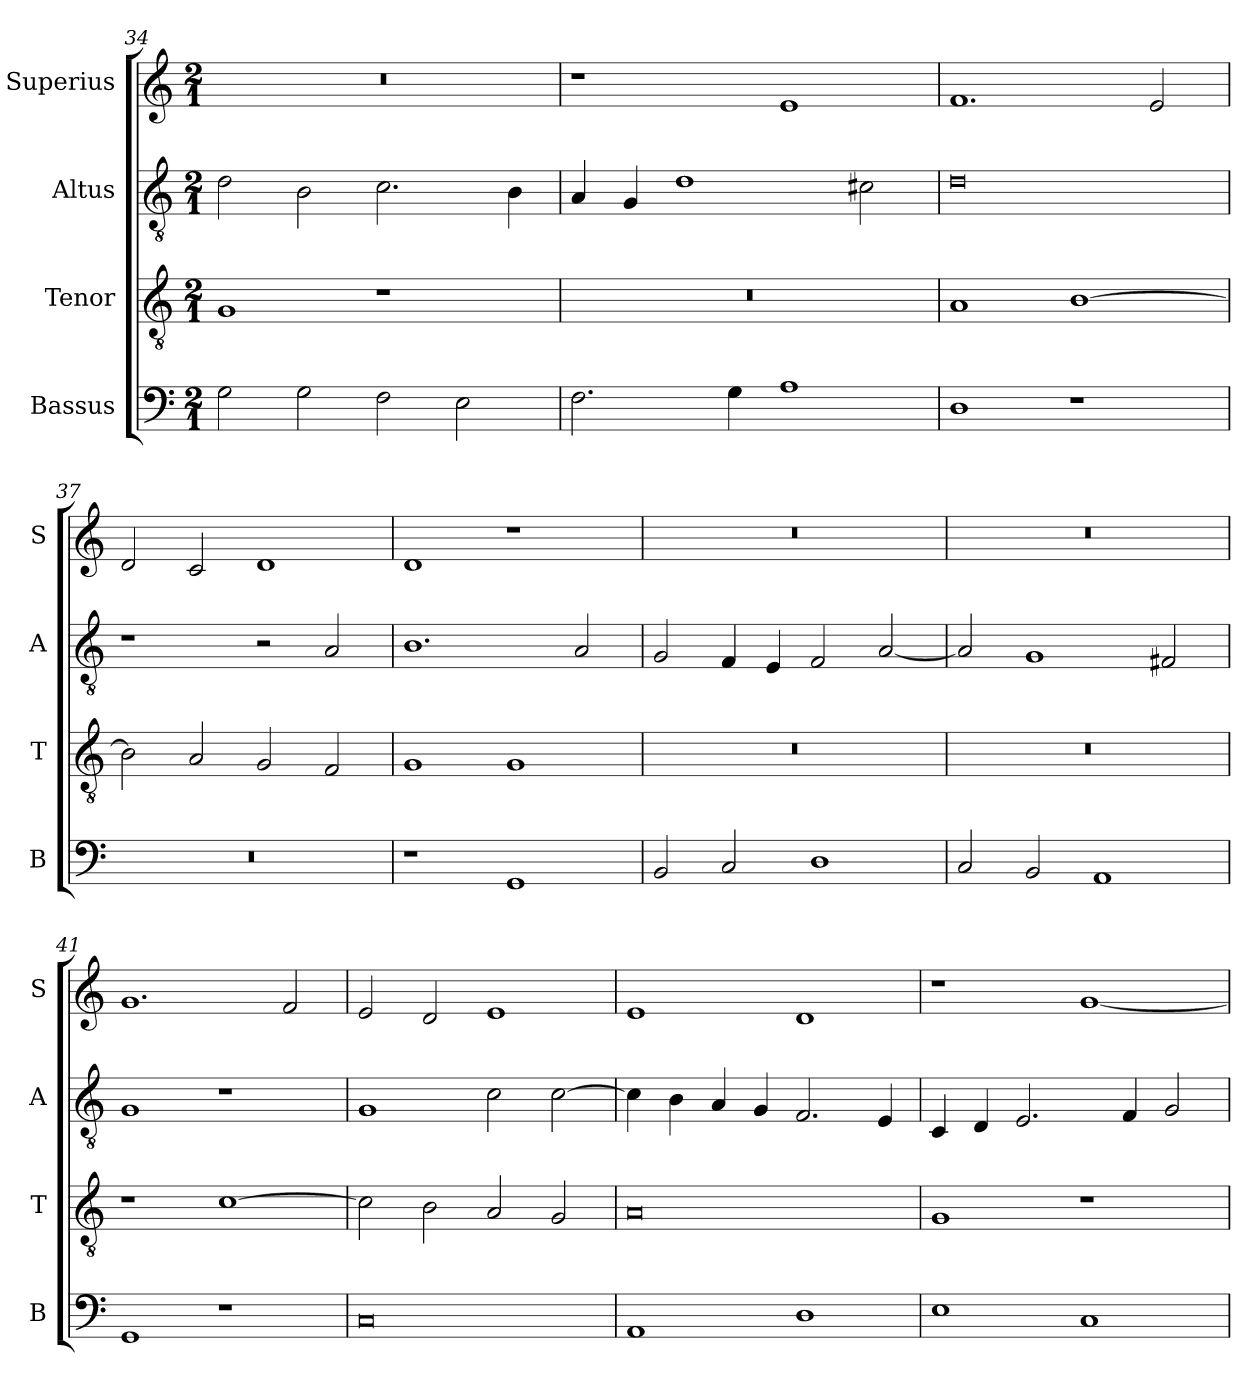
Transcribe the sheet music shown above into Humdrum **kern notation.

**kern	**kern	**kern	**kern
*part4	*part3	*part2	*part1
*staff4	*staff3	*staff2	*staff1
*I"Bassus	*I"Tenor	*I"Altus	*I"Superius
*I'B	*I'T	*I'A	*I'S
*clefF4	*clefGv2	*clefGv2	*clefG2
*k[]	*k[]	*k[]	*k[]
*C:	*C:	*C:	*C:
*M2/1	*M2/1	*M2/1	*M2/1
=34	=34	=34	=34
2G	1G	2d	0r
2G	.	2B	.
2F	1r	2.c	.
2E	.	.	.
.	.	4B	.
=35	=35	=35	=35
2.F	0r	4A	1r
.	.	4G	.
.	.	1d	.
4G	.	.	.
1A	.	.	1e
.	.	2c#X	.
=36	=36	=36	=36
1D	1A	0d	1.f
1r	[1B	.	.
.	.	.	2e
=37	=37	=37	=37
0r	2B]	1r	2d
.	2A	.	2c
.	2G	2r	1d
.	2F	2A	.
=38	=38	=38	=38
1r	1G	1.B	1d
1GG	1G	.	1r
.	.	2A	.
=39	=39	=39	=39
2BB	0r	2G	0r
2C	.	4F	.
.	.	4E	.
1D	.	2F	.
.	.	[2A	.
=40	=40	=40	=40
2C	0r	2A]	0r
2BB	.	1G	.
1AA	.	.	.
.	.	2F#X	.
=41	=41	=41	=41
1GG	1r	1G	1.g
1r	[1c	1r	.
.	.	.	2f
=42	=42	=42	=42
0C	2c]	1G	2e
.	2B	.	2d
.	2A	2c	1e
.	2G	[2c	.
=43	=43	=43	=43
1AA	0A	4c]	1e
.	.	4B	.
.	.	4A	.
.	.	4G	.
1D	.	2.F	1d
.	.	4E	.
=44	=44	=44	=44
1E	1G	4C	1r
.	.	4D	.
.	.	2.E	.
1C	1r	.	[1g
.	.	4F	.
.	.	2G	.
=	=	=	=
*-	*-	*-	*-
